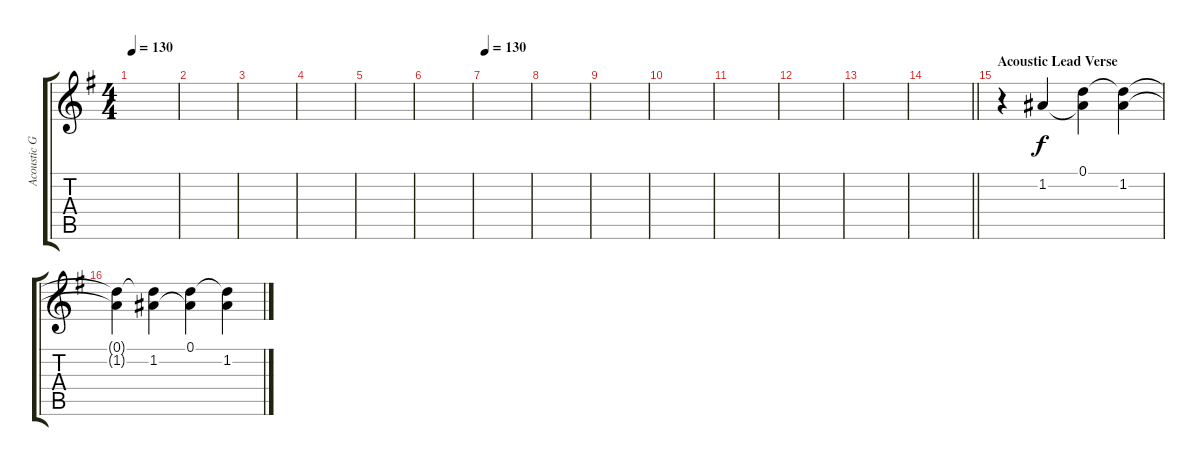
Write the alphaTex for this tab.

\track ("Acoustic Guitar" "Acoustic G") {instrument acousticguitarsteel}
\staff {score tabs}
\tuning (D4 A3 F3 C3 G2 D2) {hide}
\ts (4 4)
\tempo 130
\clef g2
\ks eminor
|
|
|
|
|
|
\tempo 130
|
|
|
|
|
|
|
\barLineRight lightlight
|
\section ("" "Acoustic Lead Verse")
r.4 1.2.4 (0.1 1.2{t}).4 (0.1{t} 1.2).4 |
(0.1{t} 1.2{t}).4 (0.1{t} 1.2).4 (0.1 1.2{t}).4 (0.1{t} 1.2).4
